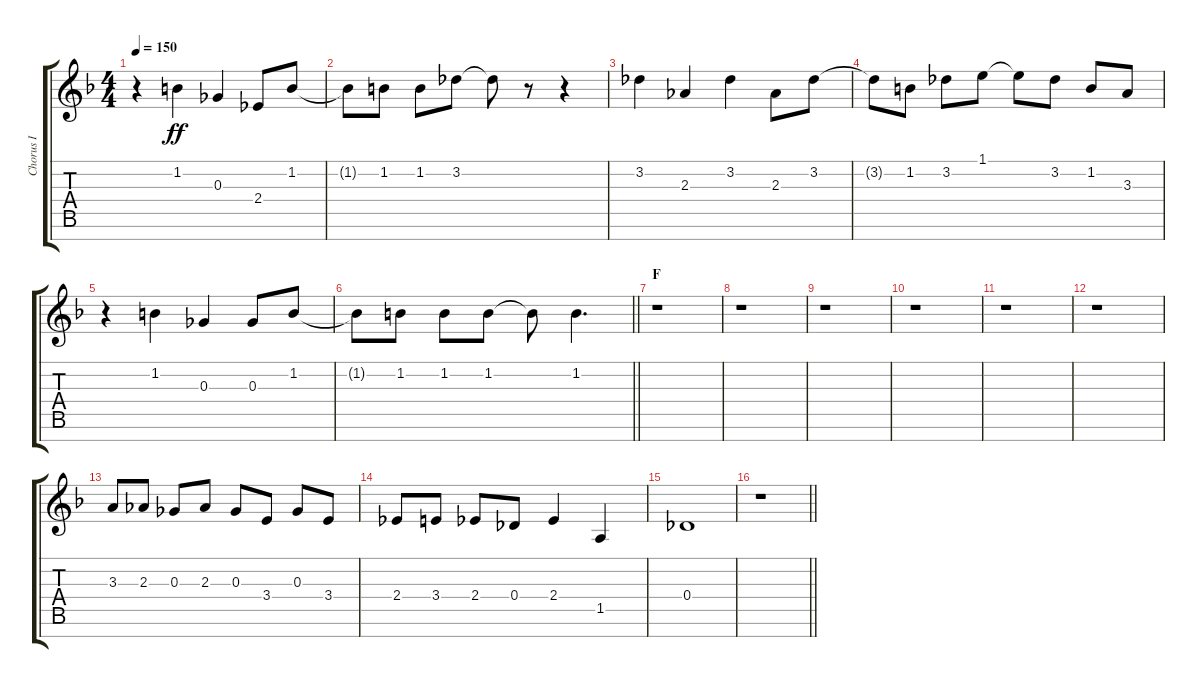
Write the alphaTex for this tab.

\track ("Chorus I" "Chorus I") {instrument voiceoohs}
\staff {score tabs}
\tuning (Eb5 Bb4 Gb4 Db4 Ab3 Eb3 Bb2) {hide}
\ts (4 4)
\tempo 150
\clef g2
\ks f
r.4{dy ff} 1.2.4 0.3.4 2.4.8 1.2.8 |
1.2{t}.8 1.2.8 1.2.8 3.2.8 3.2{t}.8 r.8 r.4 |
3.2.4 2.3.4 3.2.4 2.3.8 3.2.8 |
3.2{t}.8 1.2.8 3.2.8 1.1.8 1.1{t}.8 3.2.8 1.2.8 3.3.8 |
r.4 1.2.4 0.3.4 0.3.8 1.2.8 |
\barLineRight lightlight
1.2{t}.8 1.2.8 1.2.8 1.2.8 1.2{t}.8 1.2.4{d} |
\section ("" "F")
r.1 |
r.1 |
r.1 |
r.1 |
r.1 |
r.1 |
3.3.8 2.3.8 0.3.8 2.3.8 0.3.8 3.4.8 0.3.8 3.4.8 |
2.4.8 3.4.8 2.4.8 0.4.8 2.4.4 1.5.4 |
0.4.1 |
\barLineRight lightlight
r.1
